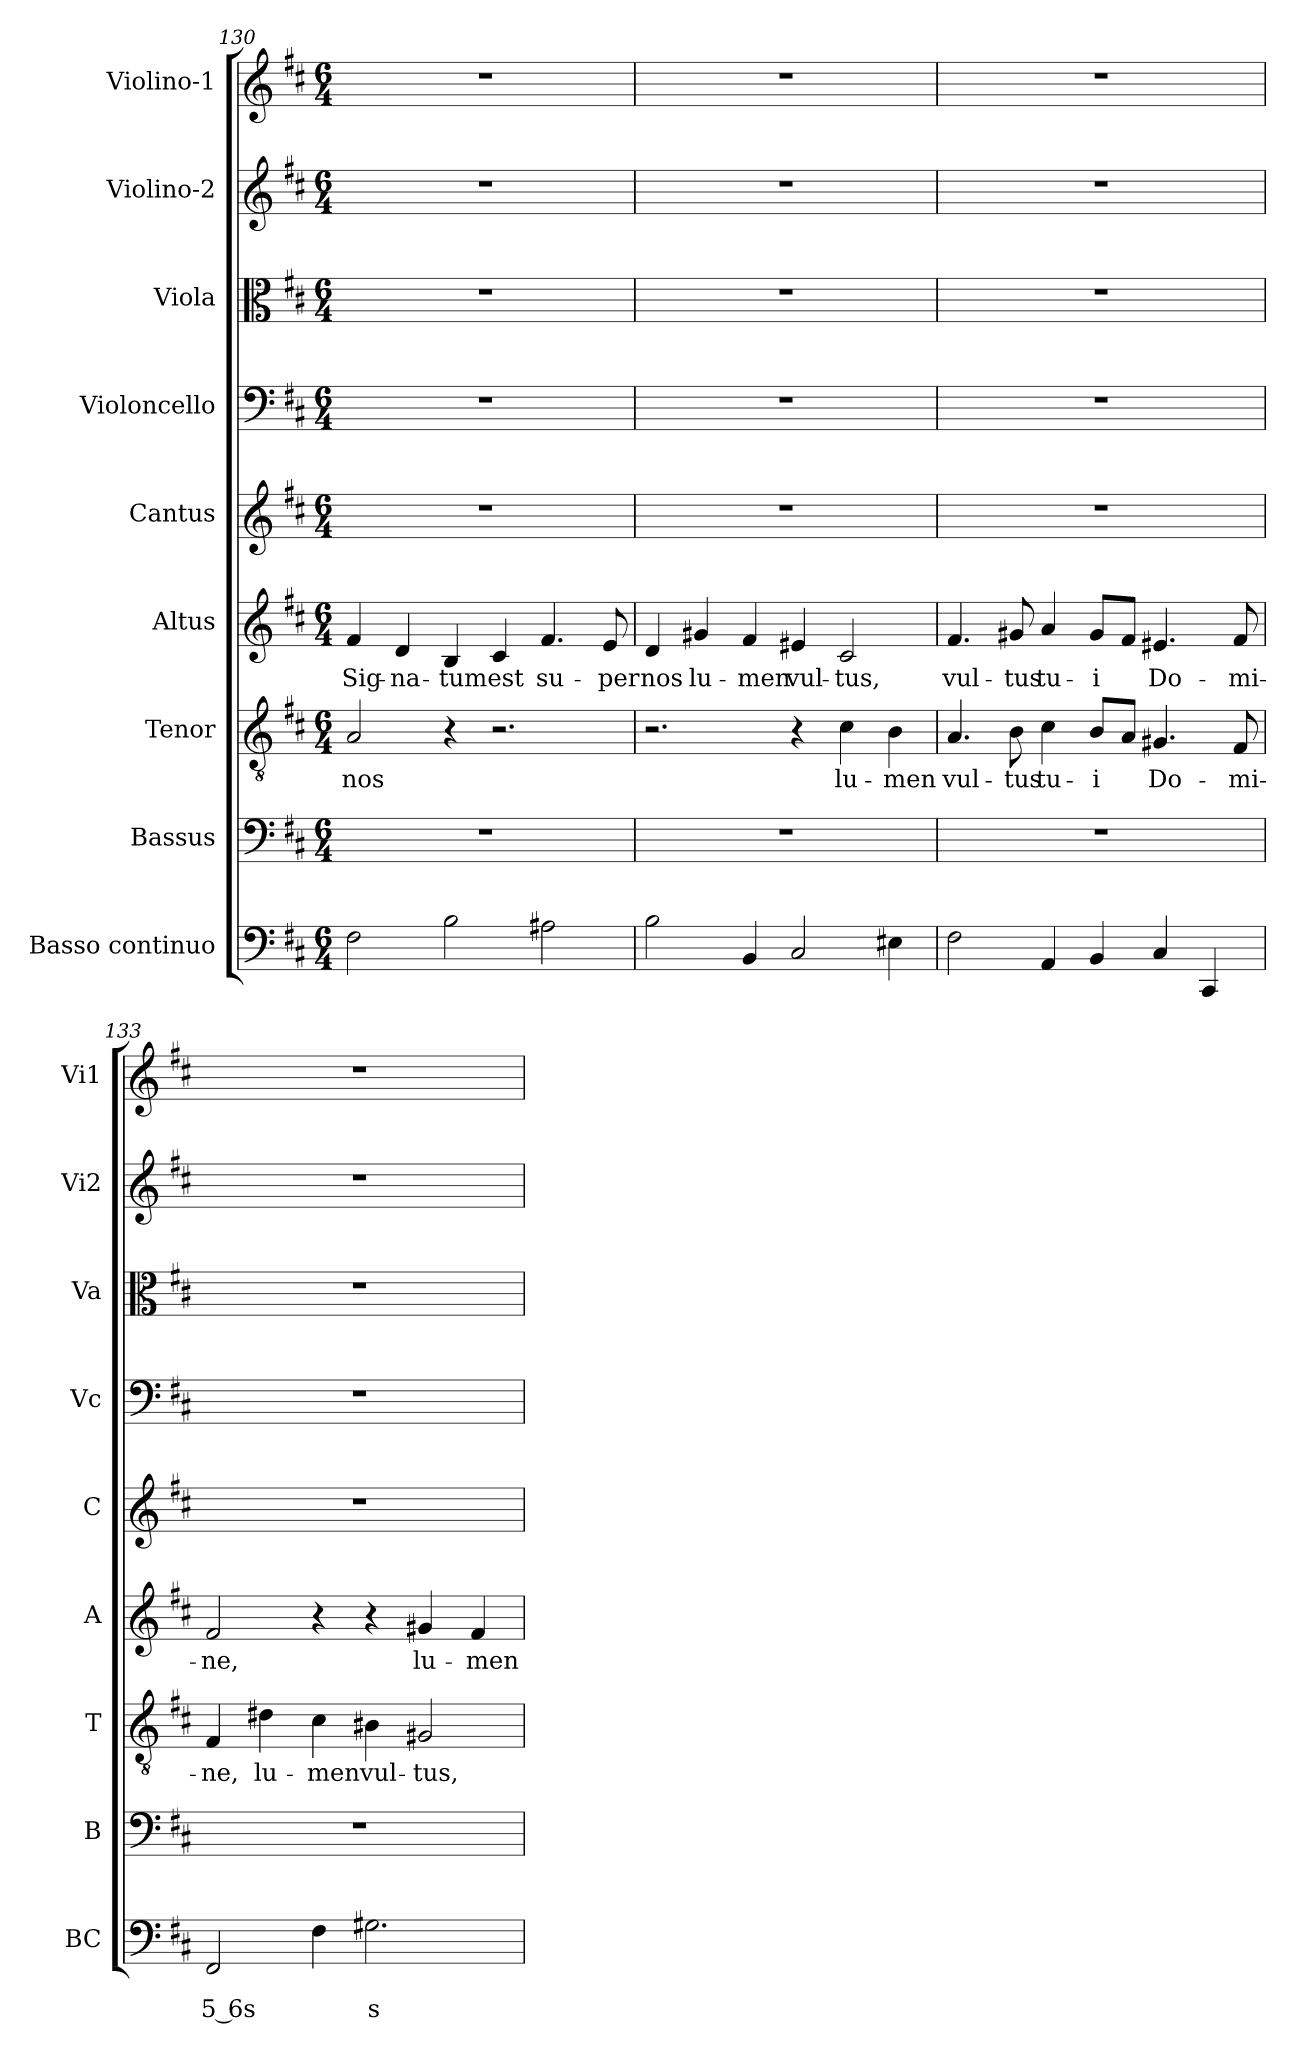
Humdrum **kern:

**kern	**text	**text	**kern	**kern	**text	**kern	**text	**kern	**kern	**kern	**kern	**kern
*part9	*part9	*part9	*part8	*part7	*part7	*part6	*part6	*part5	*part4	*part3	*part2	*part1
*staff9	*staff9	*staff9	*staff8	*staff7	*staff7	*staff6	*staff6	*staff5	*staff4	*staff3	*staff2	*staff1
*I"Basso continuo	*	*	*I"Bassus	*I"Tenor	*	*I"Altus	*	*I"Cantus	*I"Violoncello	*I"Viola	*I"Violino-2	*I"Violino-1
*I'BC	*	*	*I'B	*I'T	*	*I'A	*	*I'C	*I'Vc	*I'Va	*I'Vi2	*I'Vi1
*clefF4	*	*	*clefF4	*clefGv2	*	*clefG2	*	*clefG2	*clefF4	*clefC3	*clefG2	*clefG2
*k[f#c#]	*	*	*k[f#c#]	*k[f#c#]	*	*k[f#c#]	*	*k[f#c#]	*k[f#c#]	*k[f#c#]	*k[f#c#]	*k[f#c#]
*D:	*	*	*D:	*D:	*	*D:	*	*D:	*D:	*D:	*D:	*D:
*M6/4	*	*	*M6/4	*M6/4	*	*M6/4	*	*M6/4	*M6/4	*M6/4	*M6/4	*M6/4
=130	=130	=130	=130	=130	=130	=130	=130	=130	=130	=130	=130	=130
!	!	!	!	!	!LO:LY:b	!	!LO:LY:b	!	!	!	!	!
2F#\	.	.	1.r	2A/	nos	4f#/	Sig-	1.r	1.r	1.r	1.r	1.r
!	!	!	!	!	!	!	!LO:LY:b	!	!	!	!	!
.	.	.	.	.	.	4d/	-na-	.	.	.	.	.
!	!	!	!	!	!	!	!LO:LY:b	!	!	!	!	!
2B\	.	.	.	4r	.	4B/	-tum	.	.	.	.	.
!	!	!	!	!	!	!	!LO:LY:b	!	!	!	!	!
.	.	.	.	2.r	.	4c#/	est	.	.	.	.	.
!	!	!	!	!	!	!	!LO:LY:b	!	!	!	!	!
2A#X\	.	.	.	.	.	4.f#/	su-	.	.	.	.	.
!	!	!	!	!	!	!	!LO:LY:b	!	!	!	!	!
.	.	.	.	.	.	8e/	-per	.	.	.	.	.
=131	=131	=131	=131	=131	=131	=131	=131	=131	=131	=131	=131	=131
!	!	!	!	!	!	!	!LO:LY:b	!	!	!	!	!
2B\	.	.	1.r	2.r	.	4d/	nos	1.r	1.r	1.r	1.r	1.r
!	!	!	!	!	!	!	!LO:LY:b	!	!	!	!	!
.	.	.	.	.	.	4g#X/	lu-	.	.	.	.	.
!	!	!	!	!	!	!	!LO:LY:b	!	!	!	!	!
4BB/	.	.	.	.	.	4f#/	-men	.	.	.	.	.
!	!	!	!	!	!	!	!LO:LY:b	!	!	!	!	!
2C#/	.	.	.	4r	.	4e#X/	vul-	.	.	.	.	.
!	!	!	!	!	!LO:LY:b	!	!LO:LY:b	!	!	!	!	!
.	.	.	.	4c#\	lu-	2c#/	-tus,	.	.	.	.	.
!	!	!	!	!	!LO:LY:b	!	!	!	!	!	!	!
4E#X\	.	.	.	4B\	-men	.	.	.	.	.	.	.
=132	=132	=132	=132	=132	=132	=132	=132	=132	=132	=132	=132	=132
!	!	!	!	!	!LO:LY:b	!	!LO:LY:b	!	!	!	!	!
2F#\	.	.	1.r	4.A/	vul-	4.f#/	vul-	1.r	1.r	1.r	1.r	1.r
!	!	!	!	!	!LO:LY:b	!	!LO:LY:b	!	!	!	!	!
.	.	.	.	8B\	-tus	8g#X/	-tus	.	.	.	.	.
!	!	!	!	!	!LO:LY:b	!	!LO:LY:b	!	!	!	!	!
4AA/	.	.	.	4c#\	tu-	4a/	tu-	.	.	.	.	.
!	!	!	!	!	!LO:LY:b	!	!LO:LY:b	!	!	!	!	!
4BB/	.	.	.	8B/L	-i	8g#/L	-i	.	.	.	.	.
.	.	.	.	8A/J	.	8f#/J	.	.	.	.	.	.
!	!	!	!	!	!LO:LY:b	!	!LO:LY:b	!	!	!	!	!
4C#/	.	.	.	4.G#X/	Do-	4.e#X/	Do-	.	.	.	.	.
4CC#/	.	.	.	.	.	.	.	.	.	.	.	.
!	!	!	!	!	!LO:LY:b	!	!LO:LY:b	!	!	!	!	!
.	.	.	.	8F#/	-mi-	8f#/	-mi-	.	.	.	.	.
=133	=133	=133	=133	=133	=133	=133	=133	=133	=133	=133	=133	=133
!	!	!LO:LY:b	!	!	!LO:LY:b	!	!LO:LY:b	!	!	!	!	!
2FF#/	.	5 6s	1.r	4F#/	-ne,	2f#/	-ne,	1.r	1.r	1.r	1.r	1.r
!	!	!	!	!	!LO:LY:b	!	!	!	!	!	!	!
.	.	.	.	4d#X\	lu-	.	.	.	.	.	.	.
!	!	!	!	!	!LO:LY:b	!	!	!	!	!	!	!
4F#\	.	.	.	4c#\	-men	4r	.	.	.	.	.	.
!	!	!LO:LY:b	!	!	!LO:LY:b	!	!	!	!	!	!	!
2.G#X\	.	s	.	4B#X\	vul-	4r	.	.	.	.	.	.
!	!	!	!	!	!LO:LY:b	!	!LO:LY:b	!	!	!	!	!
.	.	.	.	2G#X/	-tus,	4g#X/	lu-	.	.	.	.	.
!	!	!	!	!	!	!	!LO:LY:b	!	!	!	!	!
.	.	.	.	.	.	4f#/	-men	.	.	.	.	.
=	=	=	=	=	=	=	=	=	=	=	=	=
*-	*-	*-	*-	*-	*-	*-	*-	*-	*-	*-	*-	*-
